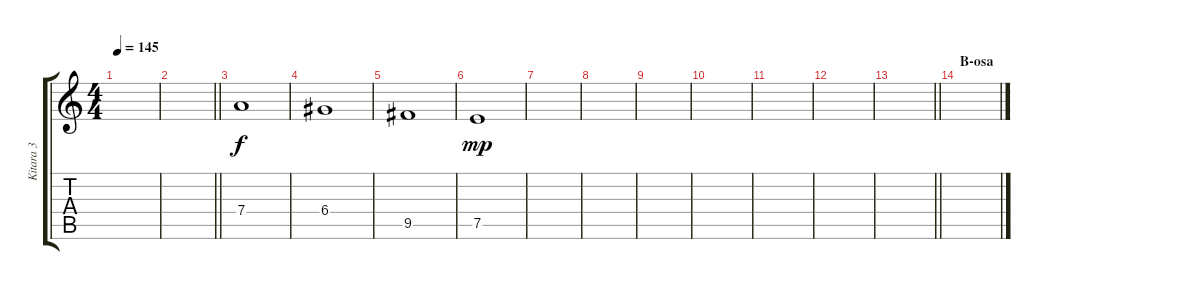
\track ("Kitara 3" "Kitara 3") {instrument electricguitarjazz}
\staff {score tabs}
\tuning (E4 B3 G3 D3 A2 E2) {hide}
\ts (4 4)
\tempo 145
\clef g2
\ks c
|
\barLineRight lightlight
|
\section ("" "")
7.4.1 |
6.4.1 |
9.5.1 |
7.5.1{dy mp} |
|
|
|
|
|
|
\barLineRight lightlight
|
\section ("" "B-osa")
